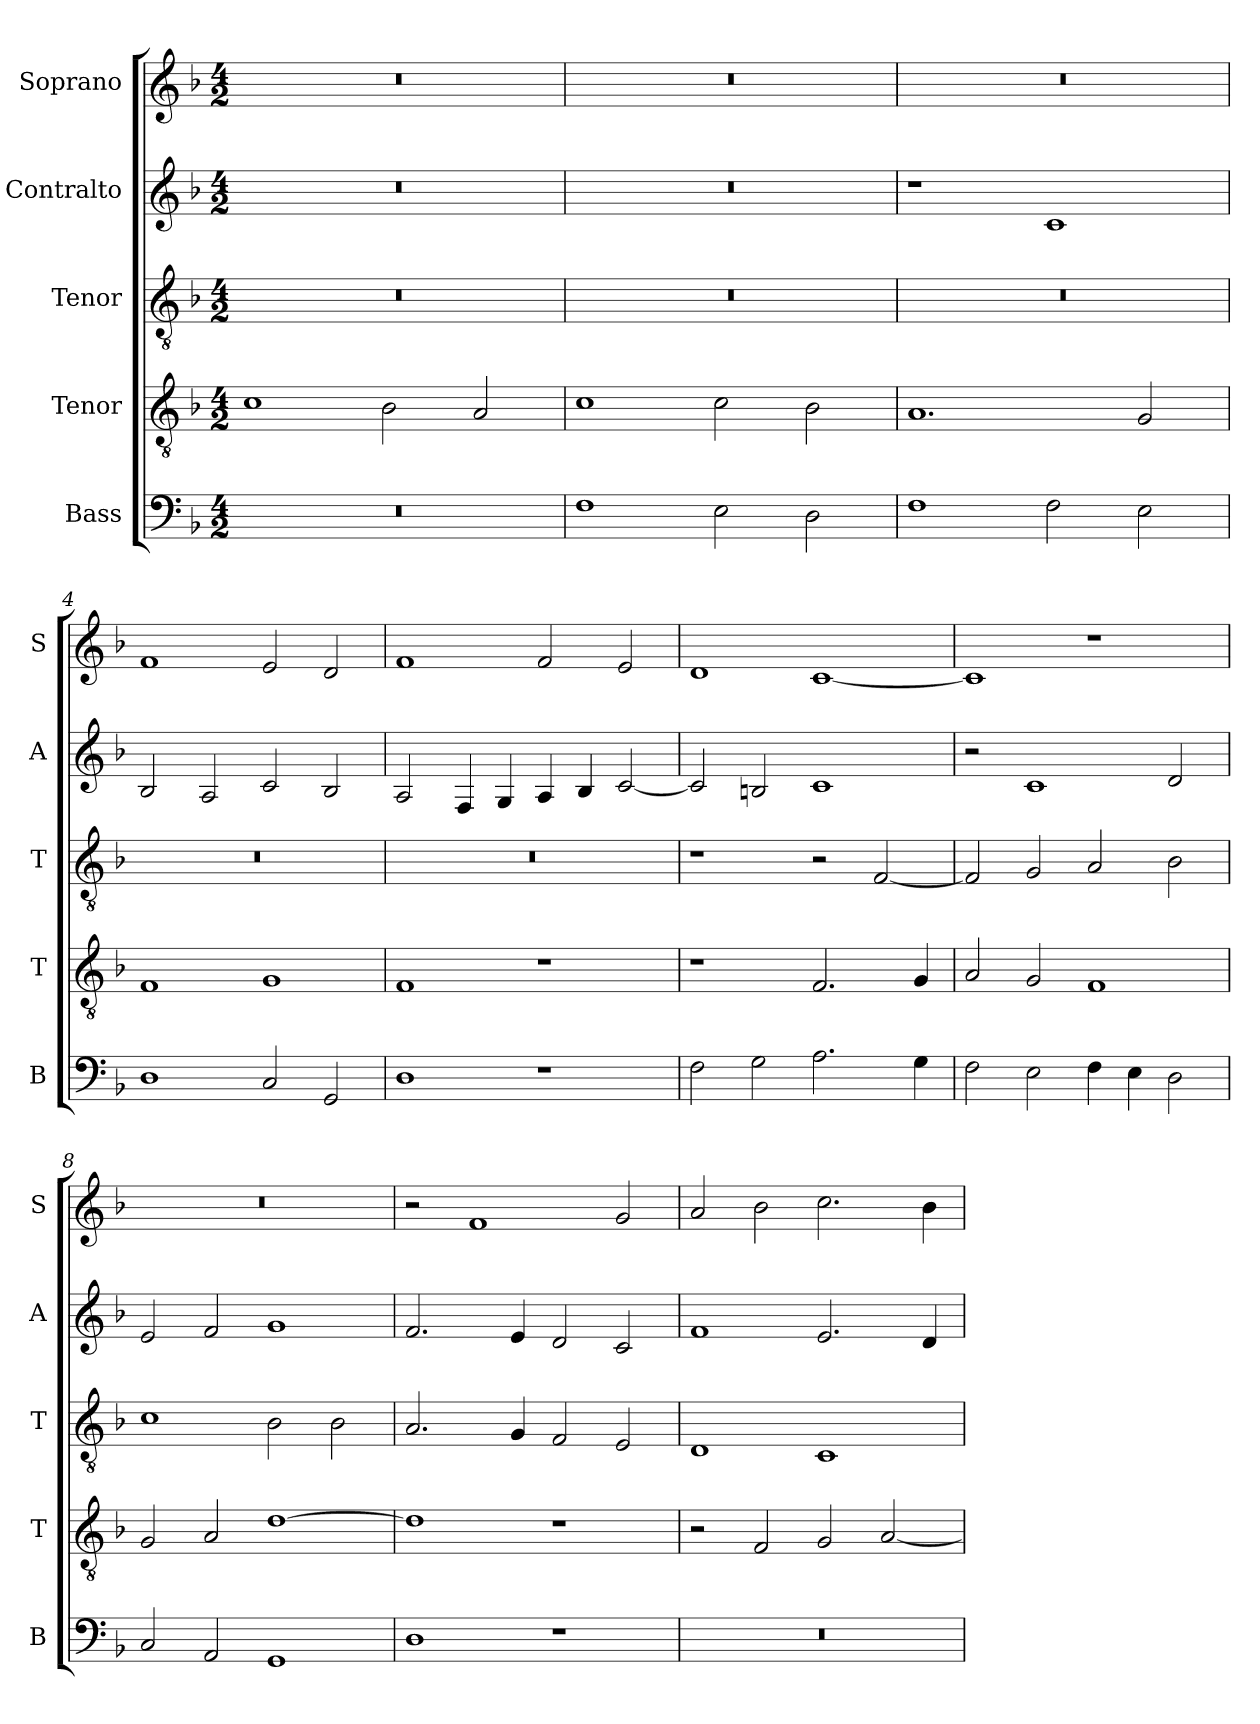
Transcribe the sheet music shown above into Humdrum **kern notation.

**kern	**kern	**kern	**kern	**kern
*part5	*part4	*part3	*part2	*part1
*staff5	*staff4	*staff3	*staff2	*staff1
*I"Bass	*I"Tenor	*I"Tenor	*I"Contralto	*I"Soprano
*I'B	*I'T	*I'T	*I'A	*I'S
*clefF4	*clefGv2	*clefGv2	*clefG2	*clefG2
*k[b-]	*k[b-]	*k[b-]	*k[b-]	*k[b-]
*F:ion	*F:ion	*F:ion	*F:ion	*F:ion
*M4/2	*M4/2	*M4/2	*M4/2	*M4/2
=1	=1	=1	=1	=1
0r	1c	0r	0r	0r
.	2B-	.	.	.
.	2A	.	.	.
=2	=2	=2	=2	=2
1F	1c	0r	0r	0r
2E	2c	.	.	.
2D	2B-	.	.	.
=3	=3	=3	=3	=3
1F	1.A	0r	1r	0r
2F	.	.	1c	.
2E	2G	.	.	.
=4	=4	=4	=4	=4
1D	1F	0r	2B-	1f
.	.	.	2A	.
2C	1G	.	2c	2e
2GG	.	.	2B-	2d
=5	=5	=5	=5	=5
1D	1F	0r	2A	1f
.	.	.	4F	.
.	.	.	4G	.
1r	1r	.	4A	2f
.	.	.	4B-	.
.	.	.	[2c	2e
=6	=6	=6	=6	=6
2F	1r	1r	2c]	1d
2G	.	.	2Bn	.
2.A	2.F	2r	1c	[1c
.	.	[2F	.	.
4G	4G	.	.	.
=7	=7	=7	=7	=7
2F	2A	2F]	2r	1c]
2E	2G	2G	1c	.
4F	1F	2A	.	1r
4E	.	.	.	.
2D	.	2B-	2d	.
=8	=8	=8	=8	=8
2C	2G	1c	2e	0r
2AA	2A	.	2f	.
1GG	[1d	2B-	1g	.
.	.	2B-	.	.
=9	=9	=9	=9	=9
1D	1d]	2.A	2.f	2r
.	.	.	.	1f
.	.	4G	4e	.
1r	1r	2F	2d	.
.	.	2E	2c	2g
=10	=10	=10	=10	=10
0r	2r	1D	1f	2a
.	2F	.	.	2b-
.	2G	1C	2.e	2.cc
.	[2A	.	.	.
.	.	.	4d	4b-
=	=	=	=	=
*-	*-	*-	*-	*-
